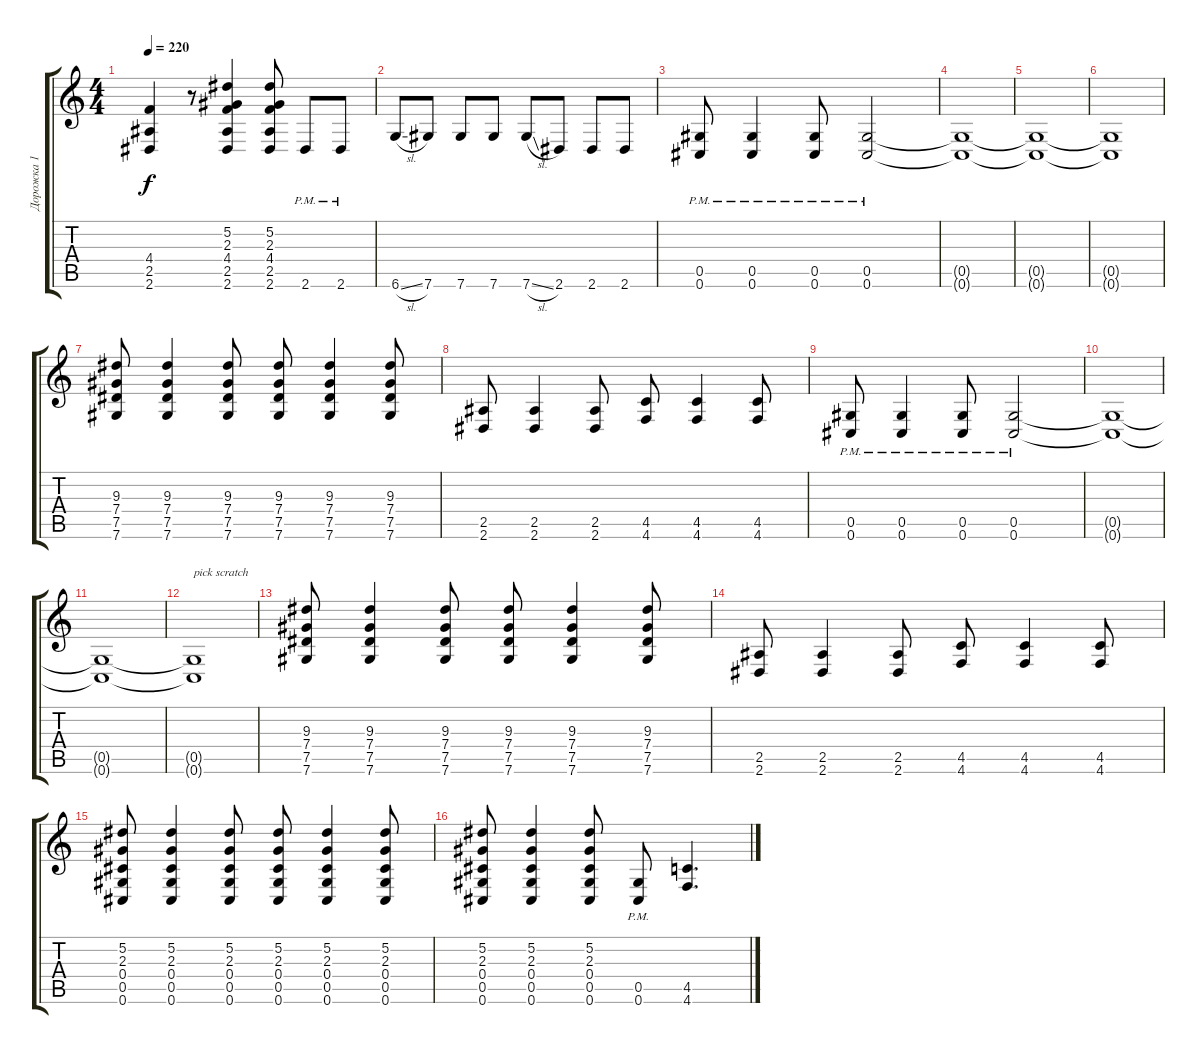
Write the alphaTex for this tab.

\track ("Дорожка 1" "Дорожка 1") {instrument distortionguitar}
\staff {score tabs}
\tuning (Eb4 Bb3 Gb3 Db3 Ab2 Db2) {hide}
\ts (4 4)
\tempo 220
\clef g2
\ks c
(4.4 2.5 2.6).4{dy f} r.8 (5.2 2.3 4.4 2.5 2.6).4 (5.2 2.3 4.4 2.5 2.6).8 2.6{pm}.8 2.6{pm}.8 |
6.6{sl}.8 7.6.8 7.6.8 7.6.8 7.6{sl}.8 2.6.8 2.6.8 2.6.8 |
(0.5{pm} 0.6{pm}).8 (0.5{pm} 0.6{pm}).4 (0.5{pm} 0.6{pm}).8 (0.5{pm} 0.6{pm}).2 |
(0.5{t} 0.6{t}).1 |
(0.5{t} 0.6{t}).1 |
(0.5{t} 0.6{t}).1 |
(9.3 7.4 7.5 7.6).8 (9.3 7.4 7.5 7.6).4 (9.3 7.4 7.5 7.6).8 (9.3 7.4 7.5 7.6).8 (9.3 7.4 7.5 7.6).4 (9.3 7.4 7.5 7.6).8 |
(2.5 2.6).8 (2.5 2.6).4 (2.5 2.6).8 (4.5 4.6).8 (4.5 4.6).4 (4.5 4.6).8 |
(0.5{pm} 0.6{pm}).8 (0.5{pm} 0.6{pm}).4 (0.5{pm} 0.6{pm}).8 (0.5{pm} 0.6{pm}).2 |
(0.5{t} 0.6{t}).1 |
(0.5{t} 0.6{t}).1 |
(0.5{t} 0.6{t}).1{txt "pick scratch"} |
(9.3 7.4 7.5 7.6).8 (9.3 7.4 7.5 7.6).4 (9.3 7.4 7.5 7.6).8 (9.3 7.4 7.5 7.6).8 (9.3 7.4 7.5 7.6).4 (9.3 7.4 7.5 7.6).8 |
(2.5 2.6).8 (2.5 2.6).4 (2.5 2.6).8 (4.5 4.6).8 (4.5 4.6).4 (4.5 4.6).8 |
(5.2 2.3 0.4 0.5 0.6).8 (5.2 2.3 0.4 0.5 0.6).4 (5.2 2.3 0.4 0.5 0.6).8 (5.2 2.3 0.4 0.5 0.6).8 (5.2 2.3 0.4 0.5 0.6).4 (5.2 2.3 0.4 0.5 0.6).8 |
(5.2 2.3 0.4 0.5 0.6).8 (5.2 2.3 0.4 0.5 0.6).4 (5.2 2.3 0.4 0.5 0.6).8 (0.5{pm} 0.6{pm}).8 (4.5 4.6).4{d}
